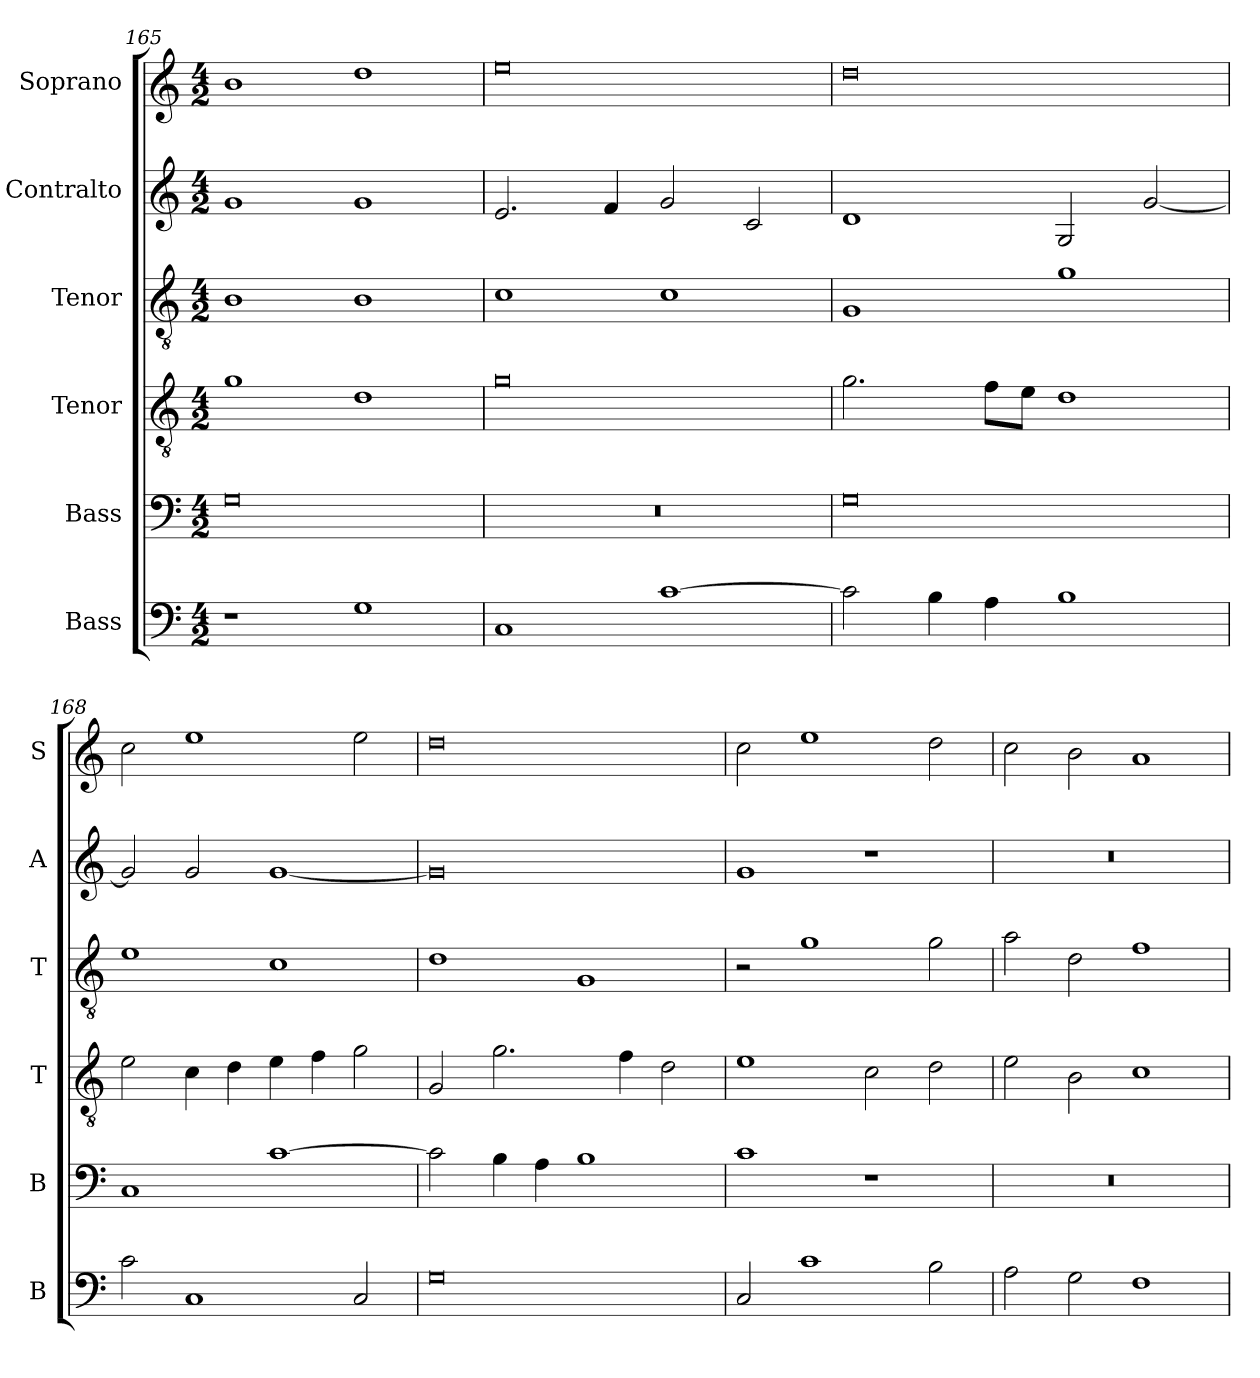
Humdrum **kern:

**kern	**kern	**kern	**kern	**kern	**kern
*part6	*part5	*part4	*part3	*part2	*part1
*staff6	*staff5	*staff4	*staff3	*staff2	*staff1
*I"Bass	*I"Bass	*I"Tenor	*I"Tenor	*I"Contralto	*I"Soprano
*I'B	*I'B	*I'T	*I'T	*I'A	*I'S
*clefF4	*clefF4	*clefGv2	*clefGv2	*clefG2	*clefG2
*k[]	*k[]	*k[]	*k[]	*k[]	*k[]
*C:ion	*C:ion	*C:ion	*C:ion	*C:ion	*C:ion
*M4/2	*M4/2	*M4/2	*M4/2	*M4/2	*M4/2
=165	=165	=165	=165	=165	=165
1r	0G	1g	1B	1g	1b
1G	.	1d	1B	1g	1dd
=166	=166	=166	=166	=166	=166
1C	0r	0g	1c	2.e	0ee
.	.	.	.	4f	.
[1c	.	.	1c	2g	.
.	.	.	.	2c	.
=167	=167	=167	=167	=167	=167
2c]	0G	2.g	1G	1d	0dd
4B	.	.	.	.	.
4A	.	8f\L	.	.	.
.	.	8e\J	.	.	.
1B	.	1d	1g	2G	.
.	.	.	.	[2g	.
=168	=168	=168	=168	=168	=168
2c	1C	2e	1e	2g]	2cc
1C	.	4c	.	2g	1ee
.	.	4d	.	.	.
.	[1c	4e	1c	[1g	.
.	.	4f	.	.	.
2C	.	2g	.	.	2ee
=169	=169	=169	=169	=169	=169
0G	2c]	2G	1d	0g]	0dd
.	4B	2.g	.	.	.
.	4A	.	.	.	.
.	1B	.	1G	.	.
.	.	4f	.	.	.
.	.	2d	.	.	.
=170	=170	=170	=170	=170	=170
2C	1c	1e	2r	1g	2cc
1c	.	.	1g	.	1ee
.	1r	2c	.	1r	.
2B	.	2d	2g	.	2dd
=171	=171	=171	=171	=171	=171
2A	0r	2e	2a	0r	2cc
2G	.	2B	2d	.	2b
1F	.	1c	1f	.	1a
=	=	=	=	=	=
*-	*-	*-	*-	*-	*-
